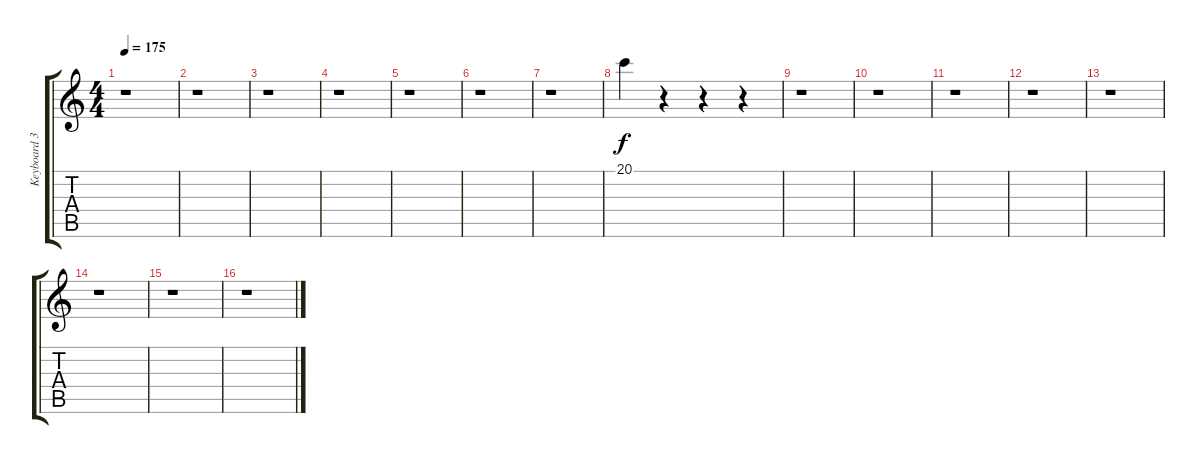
\track ("Keyboard 3." "Keyboard 3") {instrument stringensemble1}
\staff {score tabs}
\tuning (E4 B3 G3 D3 A2 E2) {hide}
\ts (4 4)
\tempo 175
\clef g2
\ks c
r.1{dy f} |
r.1 |
r.1 |
r.1 |
r.1 |
r.1 |
r.1 |
20.1.4 r.4 r.4 r.4 |
r.1 |
r.1 |
r.1 |
r.1 |
r.1 |
r.1 |
r.1 |
r.1
